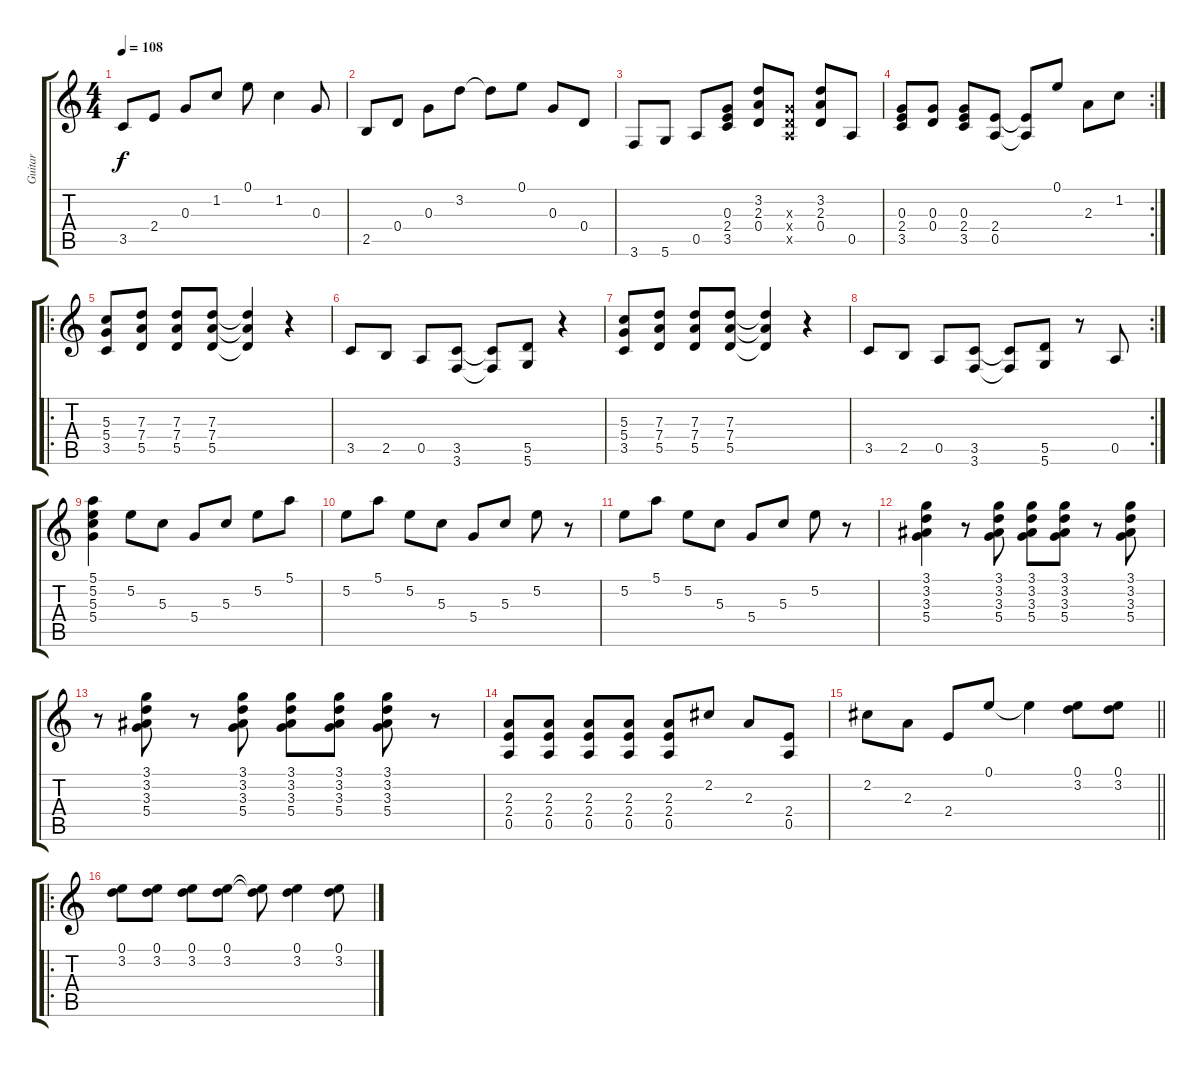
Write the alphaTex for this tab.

\track ("Guitar" "Guitar") {instrument overdrivenguitar}
\staff {score tabs}
\tuning (E4 B3 G3 D3 A2 D2) {hide}
\ts (4 4)
\tempo 108
\clef g2
\ks c
3.5.8{dy f} 2.4.8 0.3.8 1.2.8 0.1.8 1.2.4 0.3.8 |
2.5.8 0.4.8 0.3.8 3.2.8 3.2{t}.8 0.1.8 0.3.8 0.4.8 |
3.6.8 5.6.8 0.5.8 (0.3 2.4 3.5).8 (3.2 2.3 0.4).8 (0.3{x} 0.4{x} 0.5{x}).8 (3.2 2.3 0.4).8 0.5.8 |
\rc 2
(0.3 2.4 3.5).8 (0.3 0.4).8 (0.3 2.4 3.5).8 (2.4 0.5).8 (2.4{t} 0.5{t}).8 0.1.8 2.3.8 1.2.8 |
\ro
(5.3 5.4 3.5).8 (7.3 7.4 5.5).8 (7.3 7.4 5.5).8 (7.3 7.4 5.5).8 (7.3{t} 7.4{t} 5.5{t}).4 r.4 |
3.5.8 2.5.8 0.5.8 (3.5 3.6).8 (3.5{t} 3.6{t}).8 (5.5 5.6).8 r.4 |
(5.3 5.4 3.5).8 (7.3 7.4 5.5).8 (7.3 7.4 5.5).8 (7.3 7.4 5.5).8 (7.3{t} 7.4{t} 5.5{t}).4 r.4 |
\rc 2
3.5.8 2.5.8 0.5.8 (3.5 3.6).8 (3.5{t} 3.6{t}).8 (5.5 5.6).8 r.8 0.5.8 |
(5.1 5.2 5.3 5.4).4 5.2.8 5.3.8 5.4.8 5.3.8 5.2.8 5.1.8 |
5.2.8 5.1.8 5.2.8 5.3.8 5.4.8 5.3.8 5.2.8 r.8 |
5.2.8 5.1.8 5.2.8 5.3.8 5.4.8 5.3.8 5.2.8 r.8 |
(3.1 3.2 3.3 5.4).4 r.8 (3.1 3.2 3.3 5.4).8 (3.1 3.2 3.3 5.4).8 (3.1 3.2 3.3 5.4).8 r.8 (3.1 3.2 3.3 5.4).8 |
r.8 (3.1 3.2 3.3 5.4).8 r.8 (3.1 3.2 3.3 5.4).8 (3.1 3.2 3.3 5.4).8 (3.1 3.2 3.3 5.4).8 (3.1 3.2 3.3 5.4).8 r.8 |
(2.3 2.4 0.5).8 (2.3 2.4 0.5).8 (2.3 2.4 0.5).8 (2.3 2.4 0.5).8 (2.3 2.4 0.5).8 2.2.8 2.3.8 (2.4 0.5).8 |
\barLineRight lightlight
2.2.8 2.3.8 2.4.8 0.1.8 0.1{t}.4 (0.1 3.2).8 (0.1 3.2).8 |
\ro
(0.1 3.2).8 (0.1 3.2).8 (0.1 3.2).8 (0.1 3.2).8 (0.1{t} 3.2{t}).8 (0.1 3.2).4 (0.1 3.2).8
